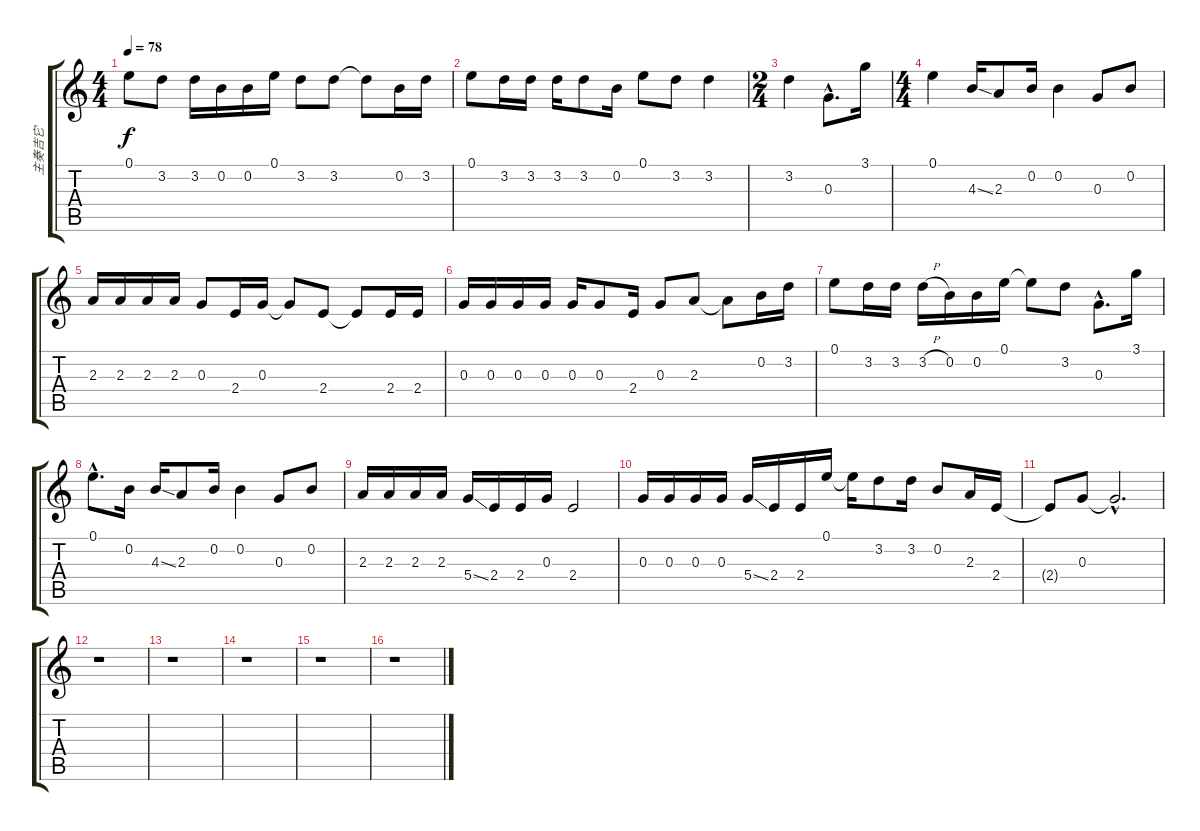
\track ("主奏吉它" "主奏吉它") {instrument electricguitarclean}
\staff {score tabs}
\tuning (E4 B3 G3 D3 A2 E2) {hide}
\ts (4 4)
\tempo 78
\clef g2
\ks c
0.1.8{dy f} 3.2.8 3.2.16 0.2.16 0.2.16 0.1.16 3.2.8 3.2.8 3.2{t}.8 0.2.16 3.2.16 |
0.1.8 3.2.16 3.2.16 3.2.16 3.2.8 0.2.16 0.1.8 3.2.8 3.2.4 |
\ts (2 4)
3.2.4 0.3{hac}.8{d} 3.1.16 |
\ts (4 4)
0.1.4 4.3{ss}.16 2.3.8 0.2.16 0.2.4 0.3.8 0.2.8 |
2.3.16 2.3.16 2.3.16 2.3.16 0.3.8 2.4.16 0.3.16 0.3{t}.8 2.4.8 2.4{t}.8 2.4.16 2.4.16 |
0.3.16 0.3.16 0.3.16 0.3.16 0.3.16 0.3.8 2.4.16 0.3.8 2.3.8 2.3{t}.8 0.2.16 3.2.16 |
0.1.8 3.2.16 3.2.16 3.2{h}.16 0.2.16 0.2.16 0.1.16 0.1{t}.8 3.2.8 0.3{hac}.8{d} 3.1.16 |
0.1{hac}.8{d} 0.2.16 4.3{ss}.16 2.3.8 0.2.16 0.2.4 0.3.8 0.2.8 |
2.3.16 2.3.16 2.3.16 2.3.16 5.4{ss}.16 2.4.16 2.4.16 0.3.16 2.4.2 |
0.3.16 0.3.16 0.3.16 0.3.16 5.4{ss}.16 2.4.16 2.4.16 0.1.16 0.1{t}.16 3.2.8 3.2.16 0.2.8 2.3.16 2.4.16 |
2.4{t}.8 0.3.8 0.3{hac t}.2{d} |
r.1 |
r.1 |
r.1 |
r.1 |
r.1
